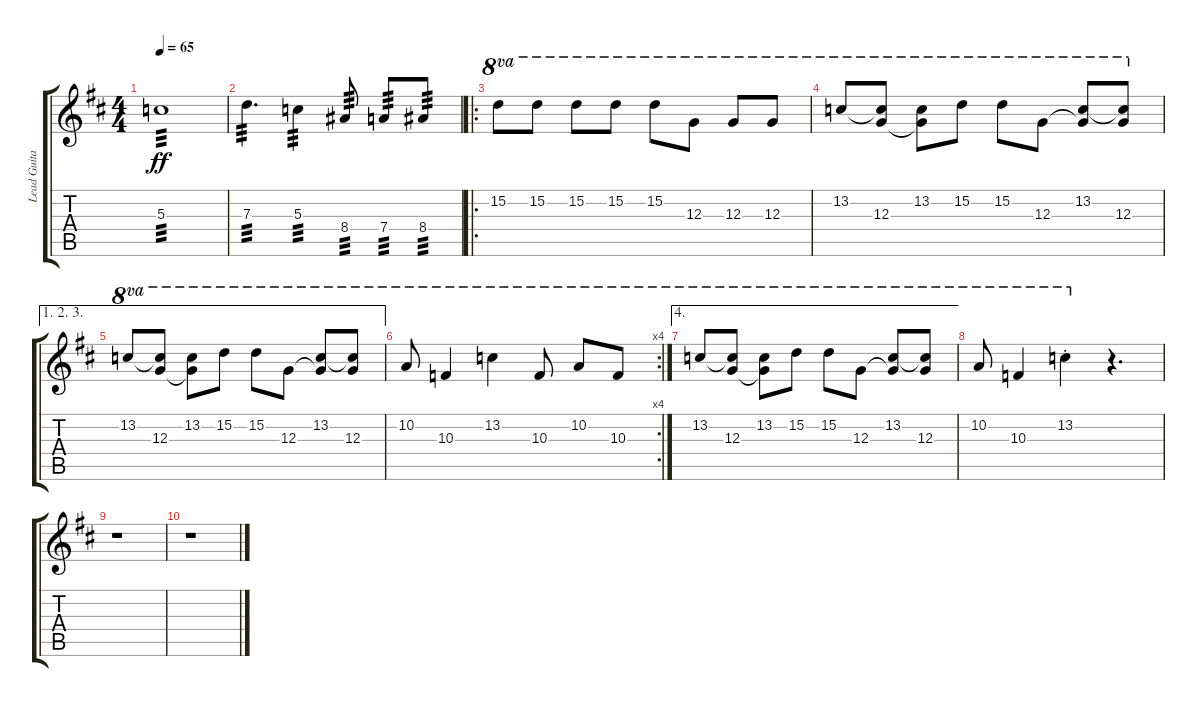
\track ("Lead Guitar" "Lead Guita") {instrument distortionguitar}
\staff {score tabs}
\tuning (E4 B3 G3 D3 A2 D2) {hide}
\ts (4 4)
\tempo 65
\clef g2
\ks d
5.3.1{tp 3 dy ff} |
7.3.4{d tp 3} 5.3.4{tp 3} 8.4.8{tp 3} 7.4.8{tp 3} 8.4.8{tp 3} |
\ro
15.2.8{ot 8va instrument distortionguitar} 15.2.8{ot 8va} 15.2.8{ot 8va} 15.2.8{ot 8va} 15.2.8{ot 8va} 12.3.8{ot 8va} 12.3.8{ot 8va} 12.3.8{ot 8va} |
13.2.8{ot 8va} (13.2{t} 12.3).8{ot 8va} (13.2 12.3{t}).8{ot 8va} 15.2.8{ot 8va} 15.2.8{ot 8va} 12.3.8{ot 8va} (13.2 12.3{t}).8{ot 8va} (13.2{t} 12.3).8{ot 8va} |
\ae (1 2 3)
13.2.8{ot 8va} (13.2{t} 12.3).8{ot 8va} (13.2 12.3{t}).8{ot 8va} 15.2.8{ot 8va} 15.2.8{ot 8va} 12.3.8{ot 8va} (13.2 12.3{t}).8{ot 8va} (13.2{t} 12.3).8{ot 8va} |
\rc 4
10.2.8{ot 8va} 10.3.4{ot 8va} 13.2.4{ot 8va} 10.3.8{ot 8va} 10.2.8{ot 8va} 10.3.8{ot 8va} |
\ae 4
13.2.8{ot 8va} (13.2{t} 12.3).8{ot 8va} (13.2 12.3{t}).8{ot 8va} 15.2.8{ot 8va} 15.2.8{ot 8va} 12.3.8{ot 8va} (13.2 12.3{t}).8{ot 8va} (13.2{t} 12.3).8{ot 8va} |
10.2.8{ot 8va} 10.3.4{ot 8va} 13.2{st}.4{ot 8va} r.4{d} |
r.1 |
r.1
